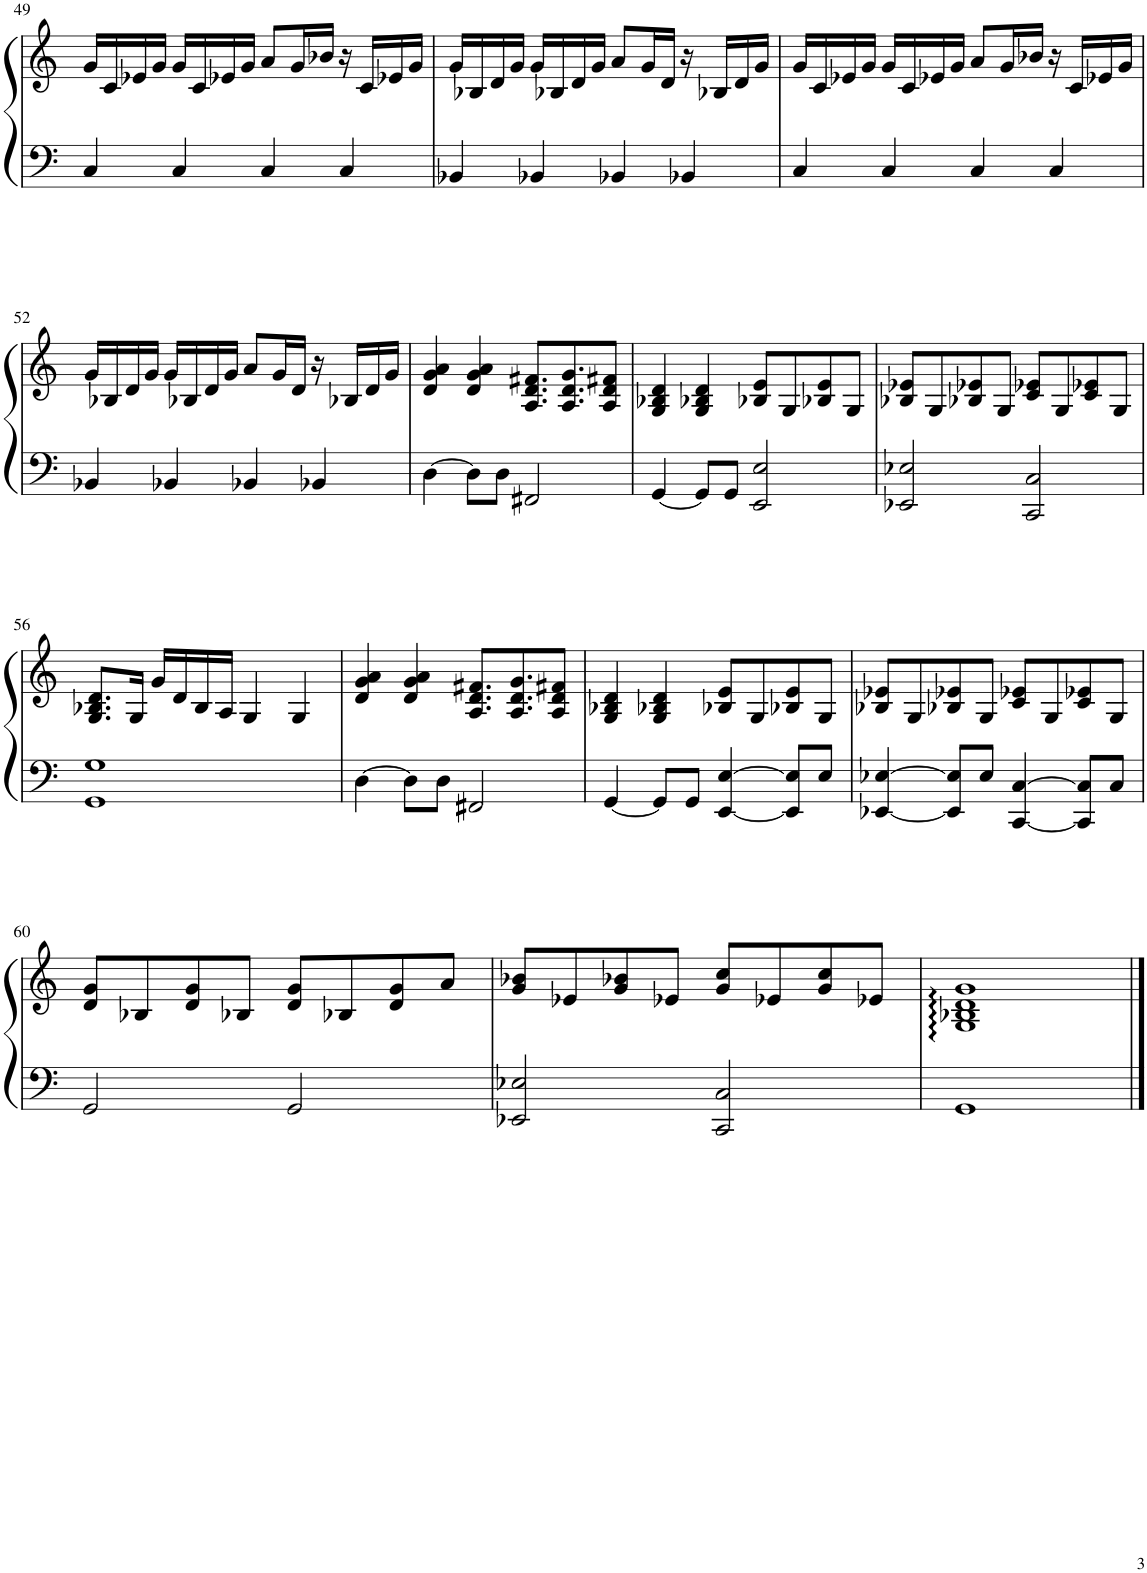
**kern	**kern
*part1	*part1
*staff2	*staff1
*I"Piano	*
*I'Pno.	*
!!LO:PB:g=z
*clefF4	*clefG2
*k[]	*k[]
*M4/4	*M4/4
=49	=49
4C/	16g/LL
.	16c/
.	16e-X/
.	16g/JJ
4C/	16g/LL
.	16c/
.	16e-X/
.	16g/JJ
4C/	8a/L
.	16g/L
.	16b-X/JJ
4C/	16r
.	16c/LL
.	16e-X/
.	16g/JJ
=50	=50
4BB-X/	16g/LL
.	16B-X/
.	16d/
.	16g/JJ
4BB-X/	16g/LL
.	16B-X/
.	16d/
.	16g/JJ
4BB-X/	8a/L
.	16g/L
.	16d/JJ
4BB-X/	16r
.	16B-X/LL
.	16d/
.	16g/JJ
=51	=51
4C/	16g/LL
.	16c/
.	16e-X/
.	16g/JJ
4C/	16g/LL
.	16c/
.	16e-X/
.	16g/JJ
4C/	8a/L
.	16g/L
.	16b-X/JJ
4C/	16r
.	16c/LL
.	16e-X/
.	16g/JJ
!!LO:LB:g=z
=52	=52
4BB-X/	16g/LL
.	16B-X/
.	16d/
.	16g/JJ
4BB-X/	16g/LL
.	16B-X/
.	16d/
.	16g/JJ
4BB-X/	8a/L
.	16g/L
.	16d/JJ
4BB-X/	16r
.	16B-X/LL
.	16d/
.	16g/JJ
=53	=53
[4D\	4d/ 4g/ 4a/
8D\L]	4d/ 4g/ 4a/
8D\J	.
2FF#X/	8.A/ 8.d/ 8.f#X/L
.	8.A/ 8.d/ 8.g/
.	8A/ 8d/ 8f#X/J
=54	=54
[4GG/	4G/ 4B-X/ 4d/
8GG/L]	4G/ 4B-X/ 4d/
8GG/J	.
2EE/ 2E/	8B-X/ 8e/L
.	8G/
.	8B-X/ 8e/
.	8G/J
=55	=55
2EE-X/ 2E-X/	8B-X/ 8e-X/L
.	8G/
.	8B-X/ 8e-X/
.	8G/J
2CC/ 2C/	8c/ 8e-X/L
.	8G/
.	8c/ 8e-X/
.	8G/J
!!LO:LB:g=z
=56	=56
1GG 1G	8.G/ 8.B-X/ 8.d/L
.	16G/Jk
.	16g/LL
.	16d/
.	16B-/
.	16A/JJ
.	4G/
.	4G/
=57	=57
[4D\	4d/ 4g/ 4a/
8D\L]	4d/ 4g/ 4a/
8D\J	.
2FF#X/	8.A/ 8.d/ 8.f#X/L
.	8.A/ 8.d/ 8.g/
.	8A/ 8d/ 8f#X/J
=58	=58
[4GG/	4G/ 4B-X/ 4d/
8GG/L]	4G/ 4B-X/ 4d/
8GG/J	.
[4EE/ [4E/	8B-X/ 8e/L
.	8G/
8EE/] 8E/]L	8B-X/ 8e/
8E/J	8G/J
=59	=59
[4EE-X/ [4E-X/	8B-X/ 8e-X/L
.	8G/
8EE-/] 8E-/]L	8B-X/ 8e-X/
8E-/J	8G/J
[4CC/ [4C/	8c/ 8e-X/L
.	8G/
8CC/] 8C/]L	8c/ 8e-X/
8C/J	8G/J
!!LO:LB:g=z
=60	=60
2GG/	8d/ 8g/L
.	8B-X/
.	8d/ 8g/
.	8B-X/J
2GG/	8d/ 8g/L
.	8B-X/
.	8d/ 8g/
.	8a/J
=61	=61
2EE-X/ 2E-X/	8g/ 8b-X/L
.	8e-X/
.	8g/ 8b-X/
.	8e-X/J
2CC/ 2C/	8g/ 8cc/L
.	8e-X/
.	8g/ 8cc/
.	8e-X/J
=62	=62
1GG	1G: 1B-X: 1d: 1g:
==	==
*-	*-
